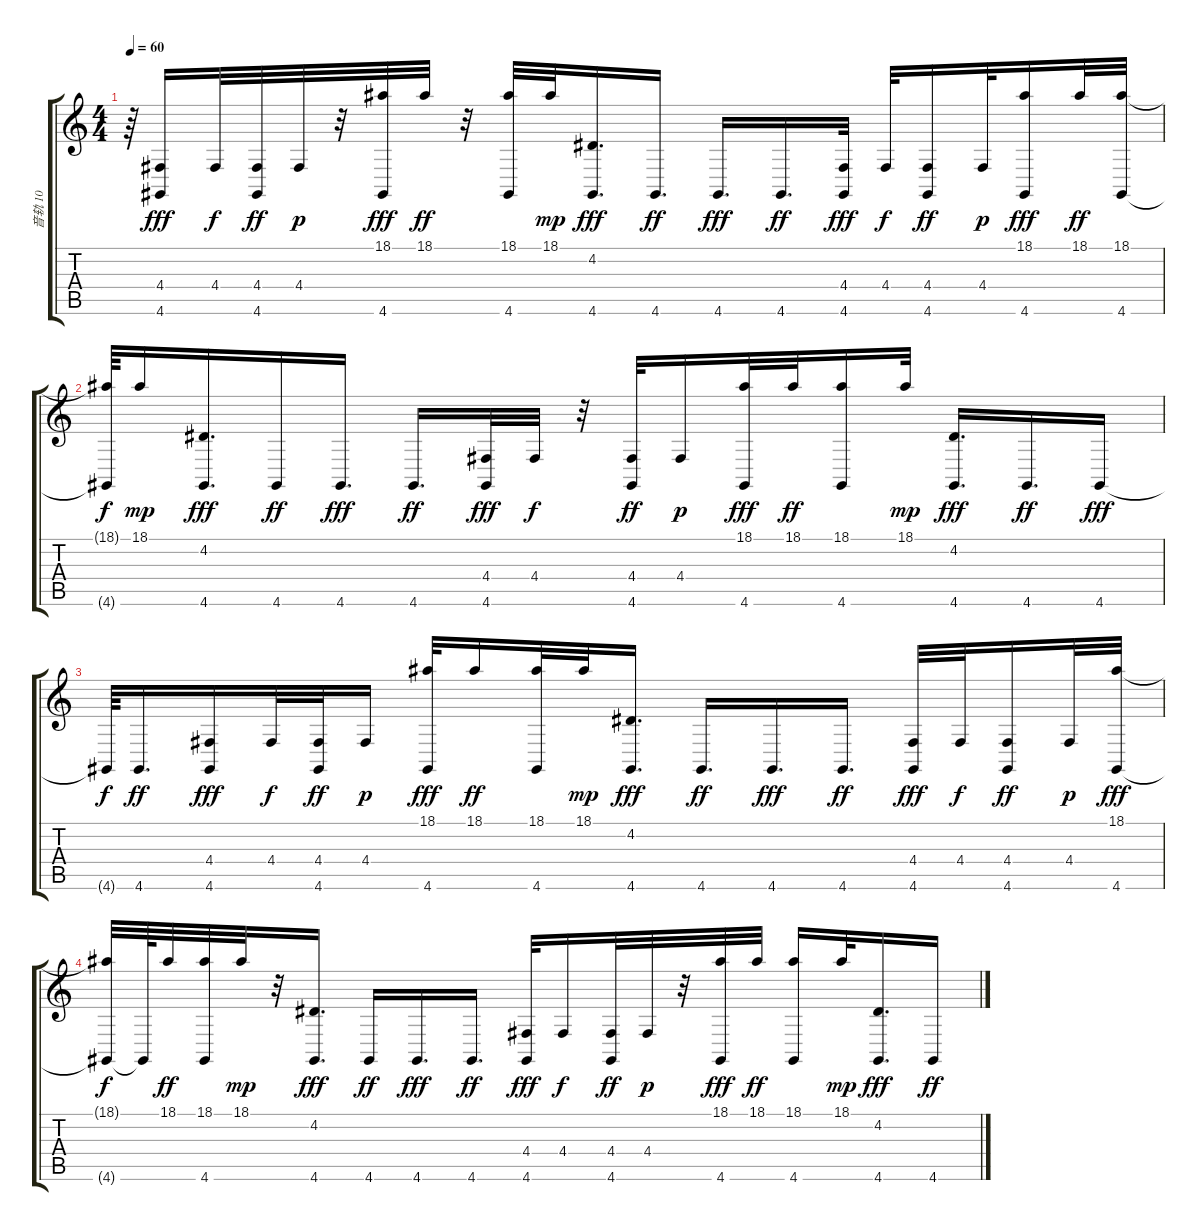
\track ("音轨 10" "音轨 10") {instrument acousticgrandpiano}
\staff {score tabs}
\tuning (E4 B3 G3 D3 A2 E2) {hide}
\ts (4 4)
\tempo 60
\clef g2
\ks c
r.64{dy ff} (4.4 4.6).16{dy fff} 4.4.32{dy f} (4.4 4.6).32{dy ff} 4.4.32{dy p} r.32 (18.1 4.6).32{dy fff} 18.1.32{dy ff} r.32 (18.1 4.6).32 18.1.32{dy mp} (4.2 4.6).16{d dy fff} 4.6.16{d dy ff} 4.6.16{d dy fff} 4.6.16{d dy ff} (4.4 4.6).32{dy fff} 4.4.32{dy f} (4.4 4.6).16{dy ff} 4.4.32{dy p} (18.1 4.6).16{dy fff} 18.1.32{dy ff} (18.1 4.6).32 |
(18.1{t} 4.6{t}).64{dy f} 18.1.16{dy mp} (4.2 4.6).16{d dy fff} 4.6.16{dy ff} 4.6.16{d dy fff} 4.6.16{d dy ff} (4.4 4.6).32{dy fff} 4.4.32{dy f} r.32 (4.4 4.6).32{dy ff} 4.4.16{dy p} (18.1 4.6).32{dy fff} 18.1.32{dy ff} (18.1 4.6).16 18.1.32{dy mp} (4.2 4.6).16{d dy fff} 4.6.16{d dy ff} 4.6.16{dy fff} |
4.6{t}.64{dy f} 4.6.16{d dy ff} (4.4 4.6).16{dy fff} 4.4.32{dy f} (4.4 4.6).32{dy ff} 4.4.16{dy p} (18.1 4.6).32{dy fff} 18.1.16{dy ff} (18.1 4.6).32 18.1.32{dy mp} (4.2 4.6).16{d dy fff} 4.6.16{d dy ff} 4.6.16{d dy fff} 4.6.16{d dy ff} (4.4 4.6).32{dy fff} 4.4.32{dy f} (4.4 4.6).16{dy ff} 4.4.32{dy p} (18.1 4.6).32{dy fff} |
(18.1{t} 4.6{t}).32{dy f} 4.6{t}.64 18.1.32{dy ff} (18.1 4.6).32 18.1.32{dy mp} r.32 (4.2 4.6).16{d dy fff} 4.6.16{dy ff} 4.6.16{d dy fff} 4.6.16{d dy ff} (4.4 4.6).32{dy fff} 4.4.16{dy f} (4.4 4.6).32{dy ff} 4.4.32{dy p} r.32 (18.1 4.6).32{dy fff} 18.1.32{dy ff} (18.1 4.6).16 18.1.32{dy mp} (4.2 4.6).16{d dy fff} 4.6.16{dy ff}
